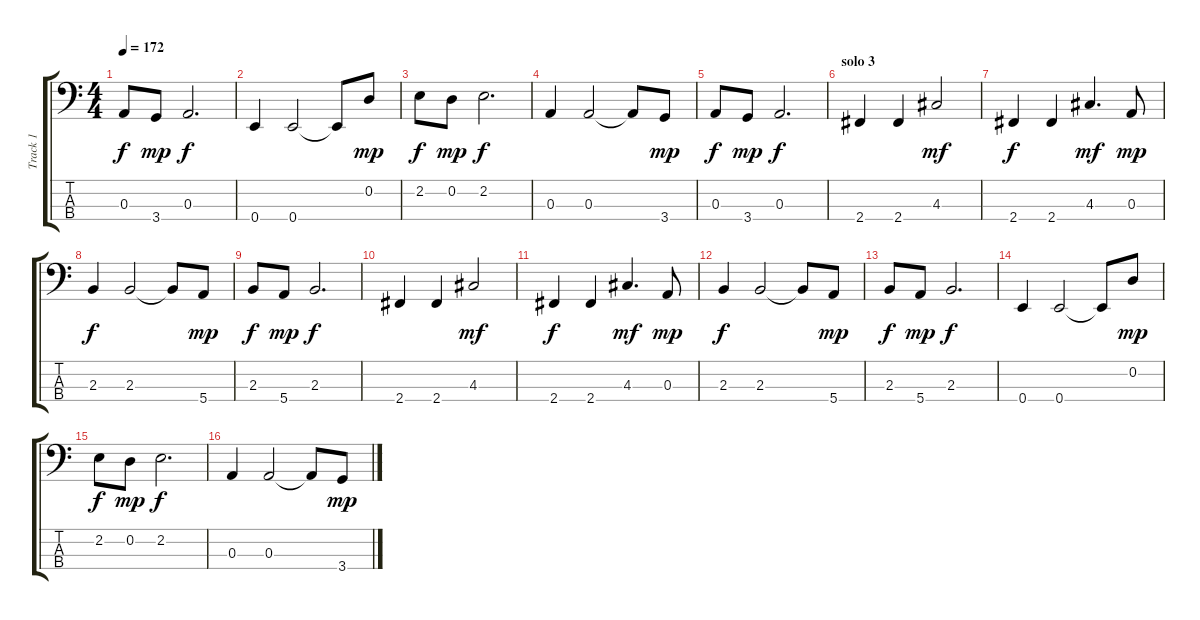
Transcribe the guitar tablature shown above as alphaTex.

\track ("Track 1" "Track 1") {instrument electricbasspick}
\staff {score tabs}
\tuning (G2 D2 A1 E1) {hide}
\ts (4 4)
\tempo 172
\clef f4
\ks c
0.3.8{dy f} 3.4.8{dy mp} 0.3.2{d dy f} |
0.4.4 0.4.2 0.4{t}.8 0.2.8{dy mp} |
2.2.8{dy f} 0.2.8{dy mp} 2.2.2{d dy f} |
0.3.4 0.3.2 0.3{t}.8 3.4.8{dy mp} |
0.3.8{dy f} 3.4.8{dy mp} 0.3.2{d dy f} |
\section ("" "solo 3")
2.4.4 2.4.4 4.3.2{dy mf} |
2.4.4{dy f} 2.4.4 4.3.4{d dy mf} 0.3.8{dy mp} |
2.3.4{dy f} 2.3.2 2.3{t}.8 5.4.8{dy mp} |
2.3.8{dy f} 5.4.8{dy mp} 2.3.2{d dy f} |
2.4.4 2.4.4 4.3.2{dy mf} |
2.4.4{dy f} 2.4.4 4.3.4{d dy mf} 0.3.8{dy mp} |
2.3.4{dy f} 2.3.2 2.3{t}.8 5.4.8{dy mp} |
2.3.8{dy f} 5.4.8{dy mp} 2.3.2{d dy f} |
0.4.4 0.4.2 0.4{t}.8 0.2.8{dy mp} |
2.2.8{dy f} 0.2.8{dy mp} 2.2.2{d dy f} |
0.3.4 0.3.2 0.3{t}.8 3.4.8{dy mp}
